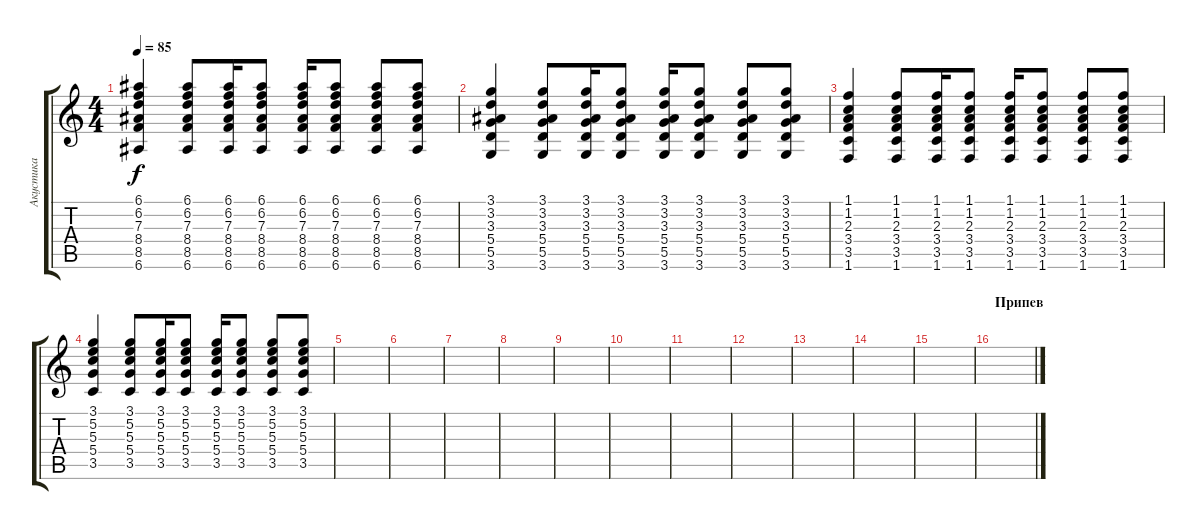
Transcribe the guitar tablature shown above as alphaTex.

\track ("Акустика" "Акустика") {instrument acousticguitarsteel}
\staff {score tabs}
\tuning (E4 B3 G3 D3 A2 E2) {hide}
\ts (4 4)
\tempo 85
\clef g2
\ks c
(6.1 6.2 7.3 8.4 8.5 6.6).4{dy f} (6.1 6.2 7.3 8.4 8.5 6.6).8 (6.1 6.2 7.3 8.4 8.5 6.6).16 (6.1 6.2 7.3 8.4 8.5 6.6).8 (6.1 6.2 7.3 8.4 8.5 6.6).16 (6.1 6.2 7.3 8.4 8.5 6.6).8 (6.1 6.2 7.3 8.4 8.5 6.6).8 (6.1 6.2 7.3 8.4 8.5 6.6).8 |
(3.1 3.2 3.3 5.4 5.5 3.6).4 (3.1 3.2 3.3 5.4 5.5 3.6).8 (3.1 3.2 3.3 5.4 5.5 3.6).16 (3.1 3.2 3.3 5.4 5.5 3.6).8 (3.1 3.2 3.3 5.4 5.5 3.6).16 (3.1 3.2 3.3 5.4 5.5 3.6).8 (3.1 3.2 3.3 5.4 5.5 3.6).8 (3.1 3.2 3.3 5.4 5.5 3.6).8 |
(1.1 1.2 2.3 3.4 3.5 1.6).4 (1.1 1.2 2.3 3.4 3.5 1.6).8 (1.1 1.2 2.3 3.4 3.5 1.6).16 (1.1 1.2 2.3 3.4 3.5 1.6).8 (1.1 1.2 2.3 3.4 3.5 1.6).16 (1.1 1.2 2.3 3.4 3.5 1.6).8 (1.1 1.2 2.3 3.4 3.5 1.6).8 (1.1 1.2 2.3 3.4 3.5 1.6).8 |
(3.1 5.2 5.3 5.4 3.5).4 (3.1 5.2 5.3 5.4 3.5).8 (3.1 5.2 5.3 5.4 3.5).16 (3.1 5.2 5.3 5.4 3.5).8 (3.1 5.2 5.3 5.4 3.5).16 (3.1 5.2 5.3 5.4 3.5).8 (3.1 5.2 5.3 5.4 3.5).8 (3.1 5.2 5.3 5.4 3.5).8 |
|
|
|
|
|
|
|
|
|
|
|
\section ("" "Припев")
